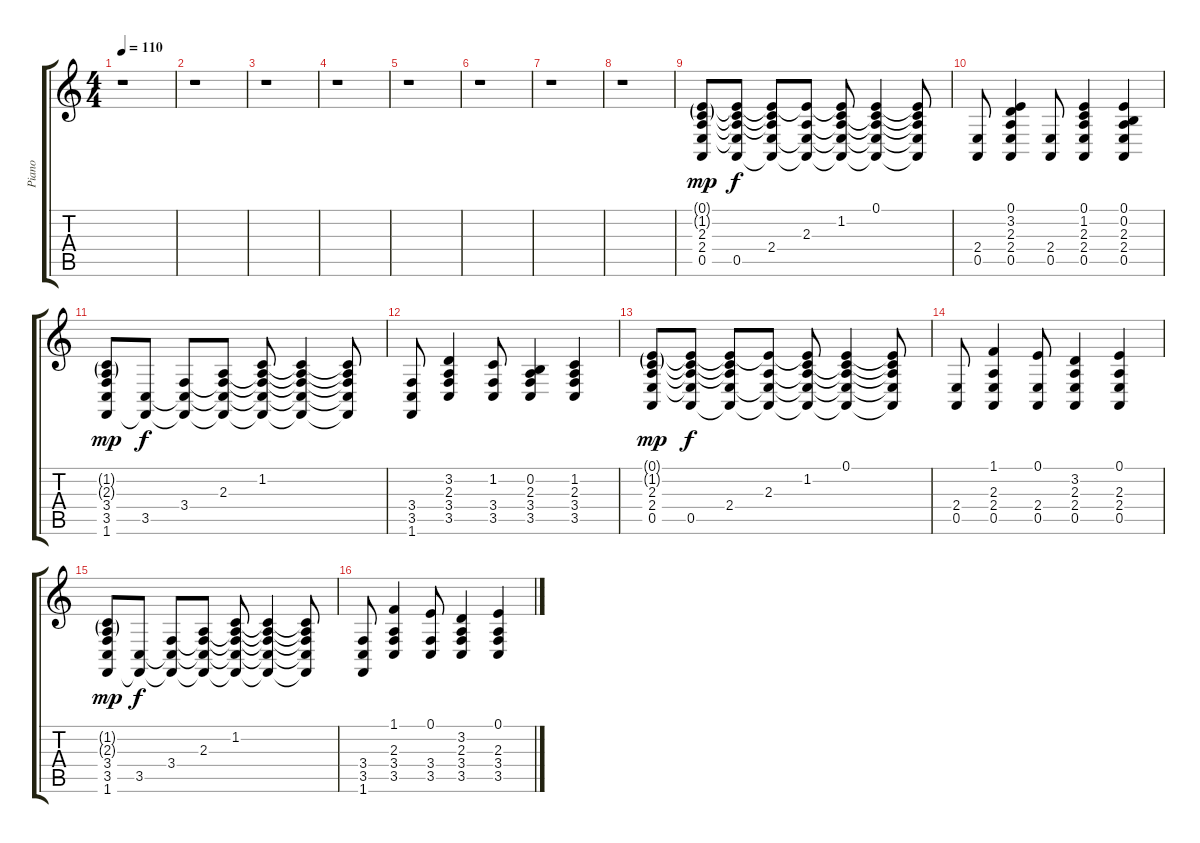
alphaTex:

\track ("Piano" "Piano") {instrument brightacousticpiano}
\staff {score tabs}
\tuning (E4 B3 G3 D3 A2 E2) {hide}
\ts (4 4)
\tempo 110
\clef g2
\ks c
r.1{dy f} |
r.1 |
r.1 |
r.1 |
r.1 |
r.1 |
r.1 |
r.1 |
(0.1{g} 1.2{g} 2.3 2.4 0.5).8{dy mp volume 16} (0.1{t} 1.2{t} 2.3{t} 2.4{t} 0.5).8{dy f} (0.1{t} 1.2{t} 2.3{t} 2.4 0.5{t}).8 (0.1{t} 2.3 2.4{t} 0.5{t}).8 (0.1{t} 1.2 2.3{t} 2.4{t} 0.5{t}).8 (0.1 1.2{t} 2.3{t} 2.4{t} 0.5{t}).4 (0.1{t} 1.2{t} 2.3{t} 2.4{t} 0.5{t}).8 |
(2.4 0.5).8 (0.1 3.2 2.3 2.4 0.5).4 (2.4 0.5).8 (0.1 1.2 2.3 2.4 0.5).4 (0.1 0.2 2.3 2.4 0.5).4 |
(1.2{g} 2.3{g} 3.4 3.5 1.6).8{dy mp} (3.5 1.6{t}).8{dy f} (3.4 3.5{t} 1.6{t}).8 (2.3 3.4{t} 3.5{t} 1.6{t}).8 (1.2 2.3{t} 3.4{t} 3.5{t} 1.6{t}).8 (1.2{t} 2.3{t} 3.4{t} 3.5{t} 1.6{t}).4 (1.2{t} 2.3{t} 3.4{t} 3.5{t} 1.6{t}).8 |
(3.4 3.5 1.6).8 (3.2 2.3 3.4 3.5).4 (1.2 3.4 3.5).8 (0.2 2.3 3.4 3.5).4 (1.2 2.3 3.4 3.5).4 |
(0.1{g} 1.2{g} 2.3 2.4 0.5).8{dy mp} (0.1{t} 1.2{t} 2.3{t} 2.4{t} 0.5).8{dy f} (0.1{t} 1.2{t} 2.3{t} 2.4 0.5{t}).8 (0.1{t} 2.3 2.4{t} 0.5{t}).8 (0.1{t} 1.2 2.3{t} 2.4{t} 0.5{t}).8 (0.1 1.2{t} 2.3{t} 2.4{t} 0.5{t}).4 (0.1{t} 1.2{t} 2.3{t} 2.4{t} 0.5{t}).8 |
(2.4 0.5).8 (1.1 2.3 2.4 0.5).4 (0.1 2.4 0.5).8 (3.2 2.3 2.4 0.5).4 (0.1 2.3 2.4 0.5).4 |
(1.2{g} 2.3{g} 3.4 3.5 1.6).8{dy mp} (3.5 1.6{t}).8{dy f} (3.4 3.5{t} 1.6{t}).8 (2.3 3.4{t} 3.5{t} 1.6{t}).8 (1.2 2.3{t} 3.4{t} 3.5{t} 1.6{t}).8 (1.2{t} 2.3{t} 3.4{t} 3.5{t} 1.6{t}).4 (1.2{t} 2.3{t} 3.4{t} 3.5{t} 1.6{t}).8 |
(3.4 3.5 1.6).8 (1.1 2.3 3.4 3.5).4 (0.1 3.4 3.5).8 (3.2 2.3 3.4 3.5).4 (0.1 2.3 3.4 3.5).4
